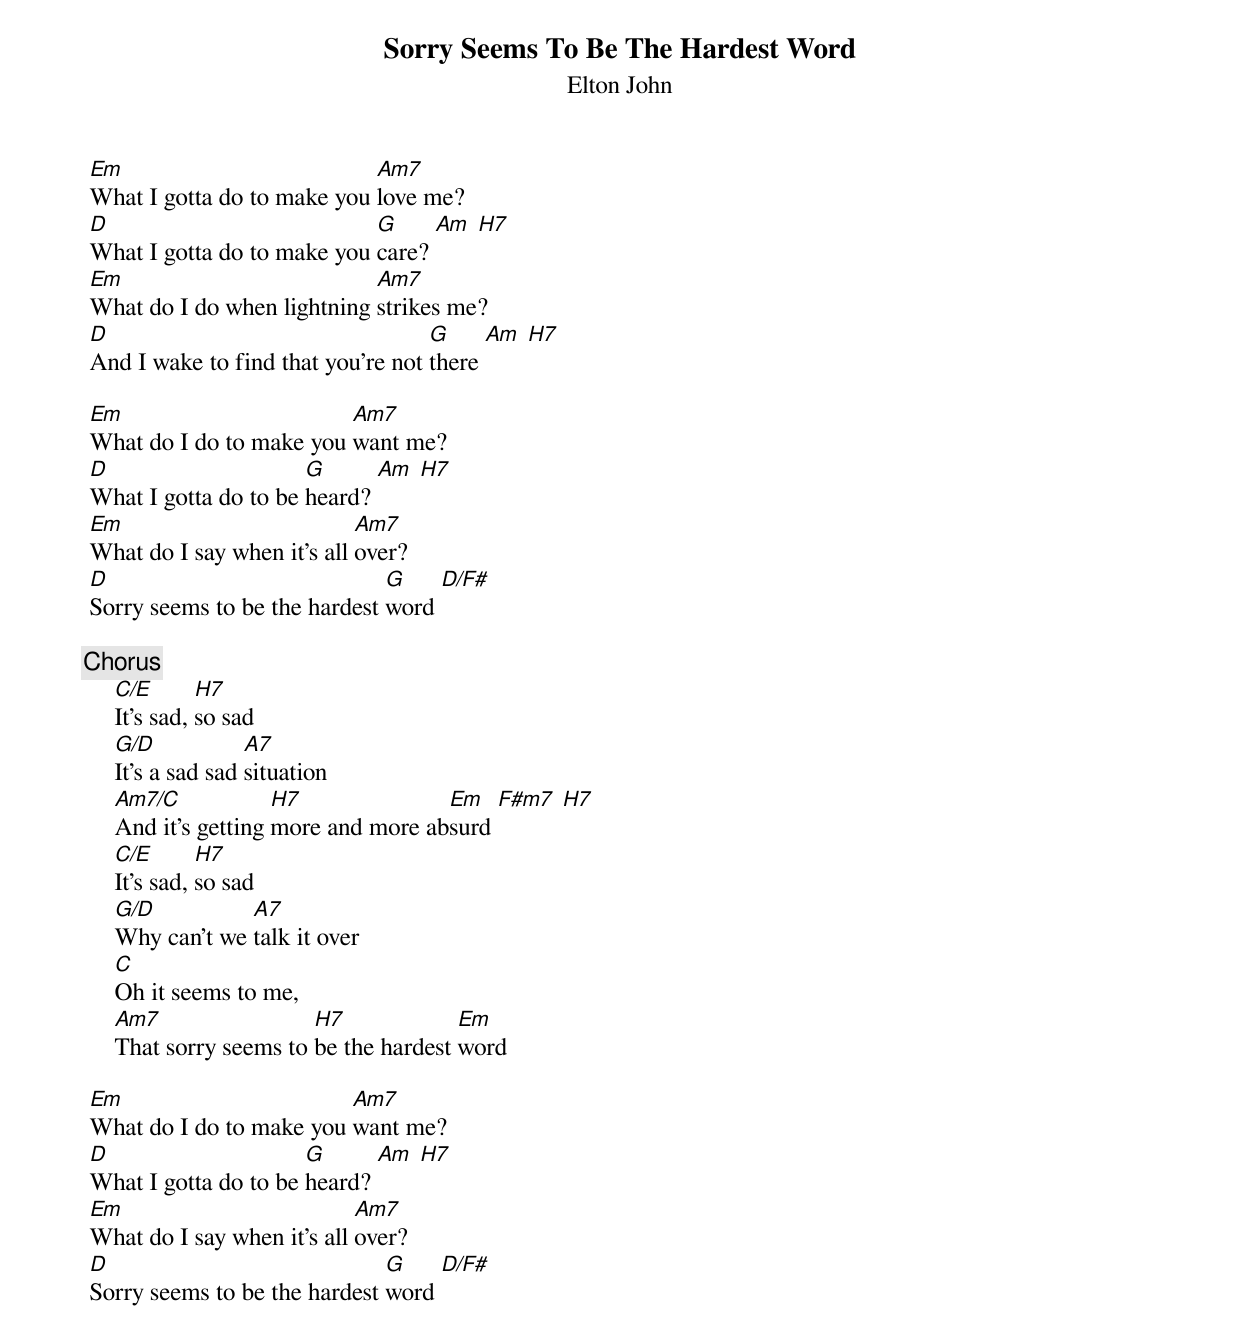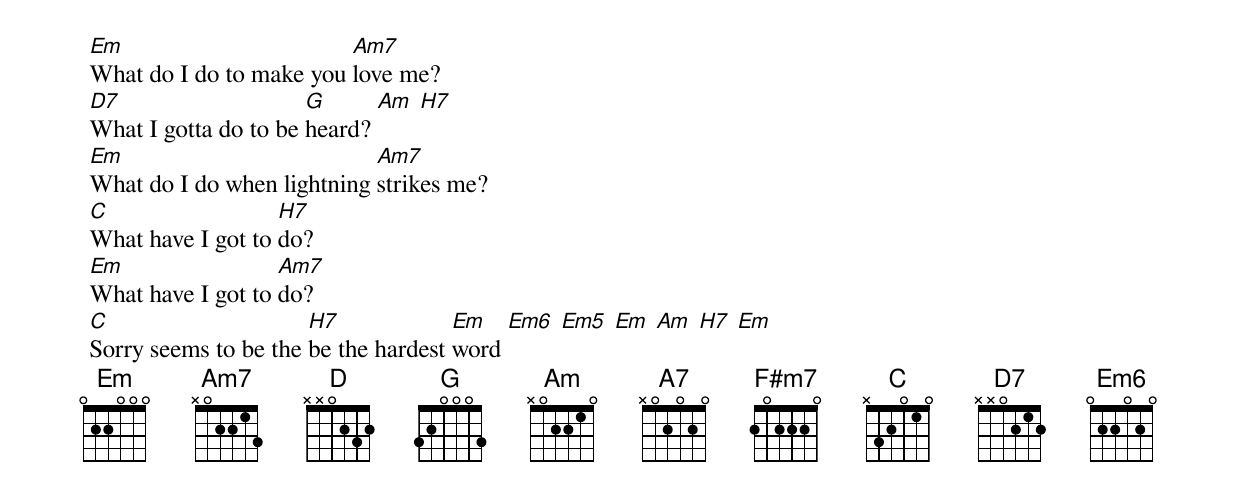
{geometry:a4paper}
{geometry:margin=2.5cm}
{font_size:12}

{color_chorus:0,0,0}

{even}
{title: Sorry Seems To Be The Hardest Word}
{subtitle: Elton John}

{define:Am7   t x n 2 n 1 n}
{define:D/F#  t 2 n n 2 3 2}
{define:C/E   t n 3 2 n 1 n}
{define:G/D   t x x n n 2 2}
{define:Am7/C t x 3 2 n 1 n}
{define:F#m7  2 n 2 n n 3 n}

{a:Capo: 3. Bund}
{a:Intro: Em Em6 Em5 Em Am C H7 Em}
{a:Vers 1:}
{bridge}
	[Em]What I gotta do to make you [Am7]love me?
	[D]What I gotta do to make you [G]care? [Am] [H7]
	[Em]What do I do when lightning [Am7]strikes me?
	[D]And I wake to find that you're not [G]there [Am] [H7]
{/bridge}

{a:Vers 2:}
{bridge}
	[Em]What do I do to make you [Am7]want me?
	[D]What I gotta do to be [G]heard? [Am] [H7]
	[Em]What do I say when it's all [Am7]over?
	[D]Sorry seems to be the hardest [G]word [D/F#]
{/bridge}

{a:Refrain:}
{chorus}
     [C/E]It's sad, [H7]so sad
     [G/D]It's a sad sad [A7]situation
     [Am7/C]And it's getting [H7]more and more ab[Em]surd [F#m7] [H7]
     [C/E]It's sad, [H7]so sad
     [G/D]Why can't we [A7]talk it over
     [C]Oh it seems to me,
     [Am7]That sorry seems to [H7]be the hardest [Em]word
{/chorus}

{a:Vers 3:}
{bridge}
	[Em]What do I do to make you [Am7]want me?
	[D]What I gotta do to be [G]heard? [Am] [H7]
	[Em]What do I say when it's all [Am7]over?
	[D]Sorry seems to be the hardest [G]word [D/F#]
{/bridge}

{np}

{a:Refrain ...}

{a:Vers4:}
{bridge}
	[Em]What do I do to make you [Am7]love me?
	[D7]What I gotta do to be [G]heard? [Am] [H7]
	[Em]What do I do when lightning [Am7]strikes me?
	[C]What have I got to [H7]do?
	[Em]What have I got to [Am7]do?
	[C]Sorry seems to be the [H7]be the hardest [Em]word [Em6] [Em5] [Em] [Am] [H7] [Em]
{/bridge}
